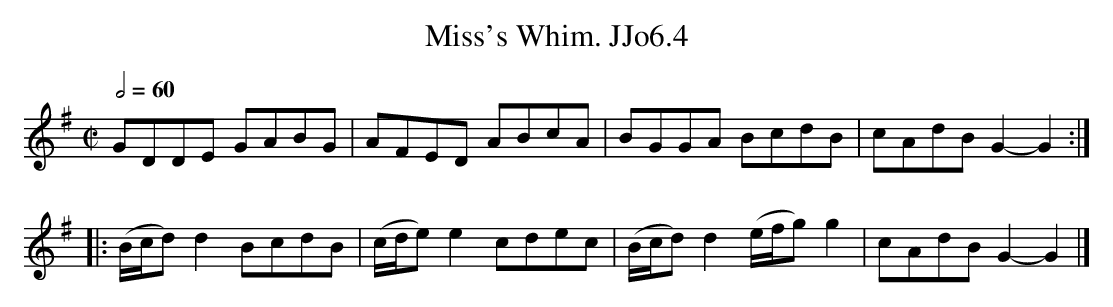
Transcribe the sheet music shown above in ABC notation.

X:1
T:Miss's Whim. JJo6.4
M:C|
L:1/8
Q:1/2=60
K:G
GDDE GABG|AFED ABcA|BGGA BcdB|cAdBG2-G2:|
|:(B/c/d) d2BcdB|(c/d/e)e2cdec|(B/c/d)d2(e/f/g)g2|cAdBG2-G2|]
